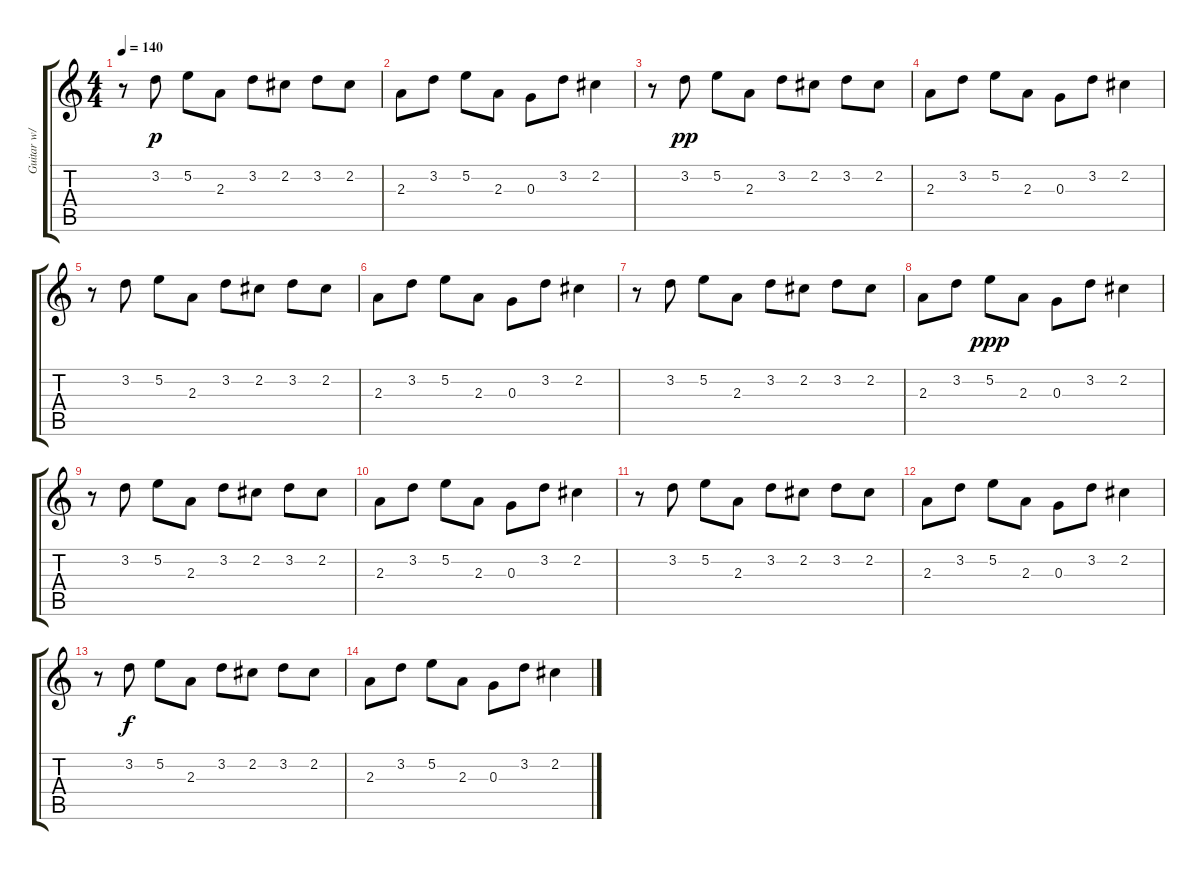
\track ("Guitar w/ Flange" "Guitar w/ ") {instrument overdrivenguitar}
\staff {score tabs}
\tuning (E4 B3 G3 D3 A2 E2) {hide}
\ts (4 4)
\tempo 140
\clef g2
\ks c
r.8{dy p} 3.2.8 5.2.8 2.3.8 3.2.8 2.2.8 3.2.8 2.2.8 |
2.3.8 3.2.8 5.2.8 2.3.8 0.3.8 3.2.8 2.2.4 |
r.8 3.2.8{dy pp} 5.2.8 2.3.8 3.2.8 2.2.8 3.2.8 2.2.8 |
2.3.8 3.2.8 5.2.8 2.3.8 0.3.8 3.2.8 2.2.4 |
r.8 3.2.8 5.2.8 2.3.8 3.2.8 2.2.8 3.2.8 2.2.8 |
2.3.8 3.2.8 5.2.8 2.3.8 0.3.8 3.2.8 2.2.4 |
r.8 3.2.8 5.2.8 2.3.8 3.2.8 2.2.8 3.2.8 2.2.8 |
2.3.8 3.2.8 5.2.8{dy ppp} 2.3.8 0.3.8 3.2.8 2.2.4 |
r.8 3.2.8 5.2.8 2.3.8 3.2.8 2.2.8 3.2.8 2.2.8 |
2.3.8 3.2.8 5.2.8 2.3.8 0.3.8 3.2.8 2.2.4 |
r.8 3.2.8 5.2.8 2.3.8 3.2.8 2.2.8 3.2.8 2.2.8 |
2.3.8 3.2.8 5.2.8 2.3.8 0.3.8 3.2.8 2.2.4 |
r.8 3.2.8{dy f} 5.2.8 2.3.8 3.2.8 2.2.8 3.2.8 2.2.8 |
2.3.8 3.2.8 5.2.8 2.3.8 0.3.8 3.2.8 2.2.4
